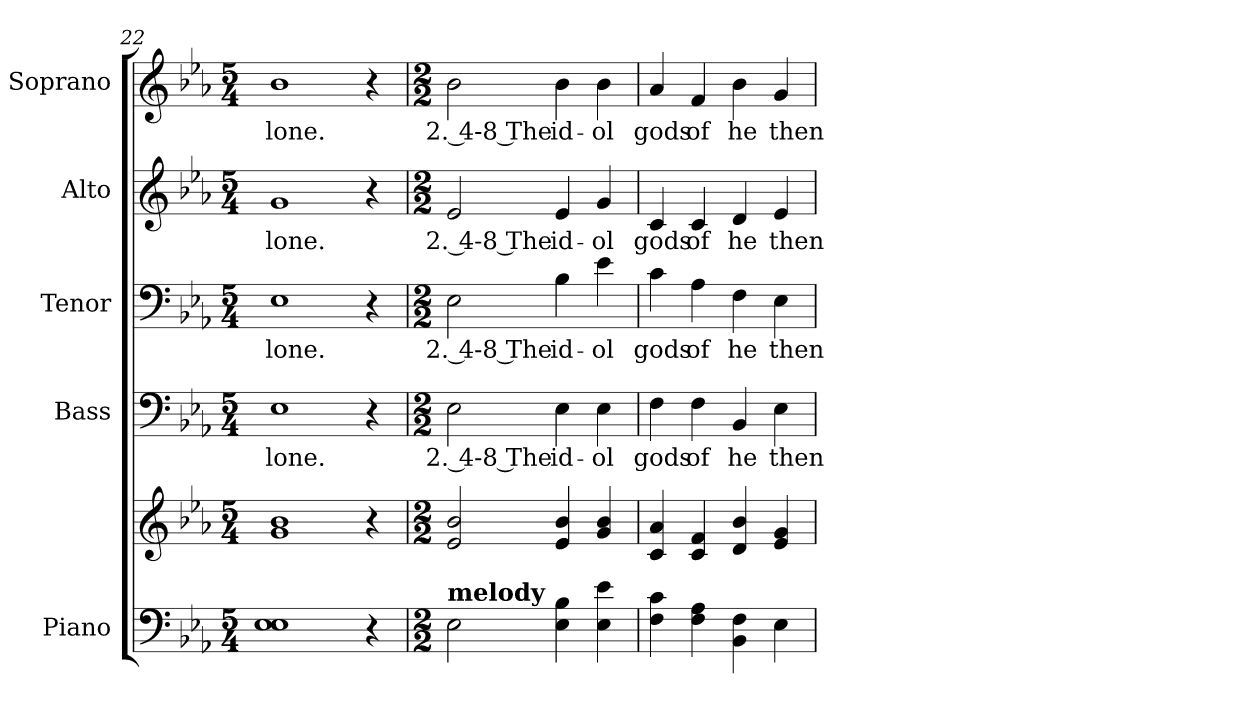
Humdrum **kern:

**kern	**kern	**kern	**text	**kern	**text	**kern	**text	**kern	**text
*part5	*part5	*part4	*part4	*part3	*part3	*part2	*part2	*part1	*part1
*staff6	*staff5	*staff4	*staff4	*staff3	*staff3	*staff2	*staff2	*staff1	*staff1
*I"Piano	*	*I"Bass	*	*I"Tenor	*	*I"Alto	*	*I"Soprano	*
*I'Pno.	*	*I'B.	*	*I'T.	*	*I'A.	*	*I'S.	*
*clefF4	*clefG2	*clefF4	*	*clefF4	*	*clefG2	*	*clefG2	*
*k[b-e-a-]	*k[b-e-a-]	*k[b-e-a-]	*	*k[b-e-a-]	*	*k[b-e-a-]	*	*k[b-e-a-]	*
*E-:	*E-:	*E-:	*	*E-:	*	*E-:	*	*E-:	*
*M5/4	*M5/4	*M5/4	*	*M5/4	*	*M5/4	*	*M5/4	*
=22	=22	=22	=22	=22	=22	=22	=22	=22	=22
!	!	!	!LO:LY:b:color=#000000	!	!	!	!	!	!
!	!	!	!	!	!LO:LY:b:color=#000000	!	!	!	!
!	!	!	!	!	!	!	!LO:LY:b:color=#000000	!	!
!	!	!	!	!	!	!	!	!	!LO:LY:b:color=#000000
1E-i 1E-i	1gi 1b-i	1E-i	-lone.	1E-i	-lone.	1gi	-lone.	1b-i	-lone.
4r	4r	4r	.	4r	.	4r	.	4r	.
=23	=23	=23	=23	=23	=23	=23	=23	=23	=23
*M2/2	*M2/2	*M2/2	*	*M2/2	*	*M2/2	*	*M2/2	*
!	!	!	!LO:LY:b:color=#000000	!	!	!	!	!	!
!	!	!	!	!	!LO:LY:b:color=#000000	!	!	!	!
!	!	!	!	!	!	!	!LO:LY:b:color=#000000	!	!
!LO:TX:a:B:t=melody	!	!	!	!	!	!	!	!	!
!	!	!	!	!	!	!	!	!	!LO:LY:b:color=#000000
2E-i\	2e-i/ 2b-i	2E-i\	2. 4-8 The	2E-i\	2. 4-8 The	2e-i/	2. 4-8 The	2b-i\	2. 4-8 The
!	!	!	!LO:LY:b:color=#000000	!	!	!	!	!	!
!	!	!	!	!	!LO:LY:b:color=#000000	!	!	!	!
!	!	!	!	!	!	!	!LO:LY:b:color=#000000	!	!
!	!	!	!	!	!	!	!	!	!LO:LY:b:color=#000000
4E-i\ 4B-i	4e-i/ 4b-i	4E-i\	id-	4B-i\	id-	4e-i/	id-	4b-i\	id-
!	!	!	!LO:LY:b:color=#000000	!	!	!	!	!	!
!	!	!	!	!	!LO:LY:b:color=#000000	!	!	!	!
!	!	!	!	!	!	!	!LO:LY:b:color=#000000	!	!
!	!	!	!	!	!	!	!	!	!LO:LY:b:color=#000000
4E-i\ 4e-i	4gi/ 4b-i	4E-i\	-ol	4e-i\	-ol	4gi/	-ol	4b-i\	-ol
=24	=24	=24	=24	=24	=24	=24	=24	=24	=24
!	!	!	!LO:LY:b:color=#000000	!	!	!	!	!	!
!	!	!	!	!	!LO:LY:b:color=#000000	!	!	!	!
!	!	!	!	!	!	!	!LO:LY:b:color=#000000	!	!
!	!	!	!	!	!	!	!	!	!LO:LY:b:color=#000000
4Fi\ 4ci	4ci/ 4a-i	4Fi\	gods	4ci\	gods	4ci/	gods	4a-i/	gods
!	!	!	!LO:LY:b:color=#000000	!	!	!	!	!	!
!	!	!	!	!	!LO:LY:b:color=#000000	!	!	!	!
!	!	!	!	!	!	!	!LO:LY:b:color=#000000	!	!
!	!	!	!	!	!	!	!	!	!LO:LY:b:color=#000000
4Fi\ 4A-i	4ci/ 4fi	4Fi\	of	4A-i\	of	4ci/	of	4fi/	of
!	!	!	!LO:LY:b:color=#000000	!	!	!	!	!	!
!	!	!	!	!	!LO:LY:b:color=#000000	!	!	!	!
!	!	!	!	!	!	!	!LO:LY:b:color=#000000	!	!
!	!	!	!	!	!	!	!	!	!LO:LY:b:color=#000000
4BB-i\ 4Fi	4di/ 4b-i	4BB-i/	he	4Fi\	he	4di/	he	4b-i\	he
!	!	!	!LO:LY:b:color=#000000	!	!	!	!	!	!
!	!	!	!	!	!LO:LY:b:color=#000000	!	!	!	!
!	!	!	!	!	!	!	!LO:LY:b:color=#000000	!	!
!	!	!	!	!	!	!	!	!	!LO:LY:b:color=#000000
4E-i\	4e-i/ 4gi	4E-i\	then	4E-i\	then	4e-i/	then	4gi/	then
=	=	=	=	=	=	=	=	=	=
*-	*-	*-	*-	*-	*-	*-	*-	*-	*-
